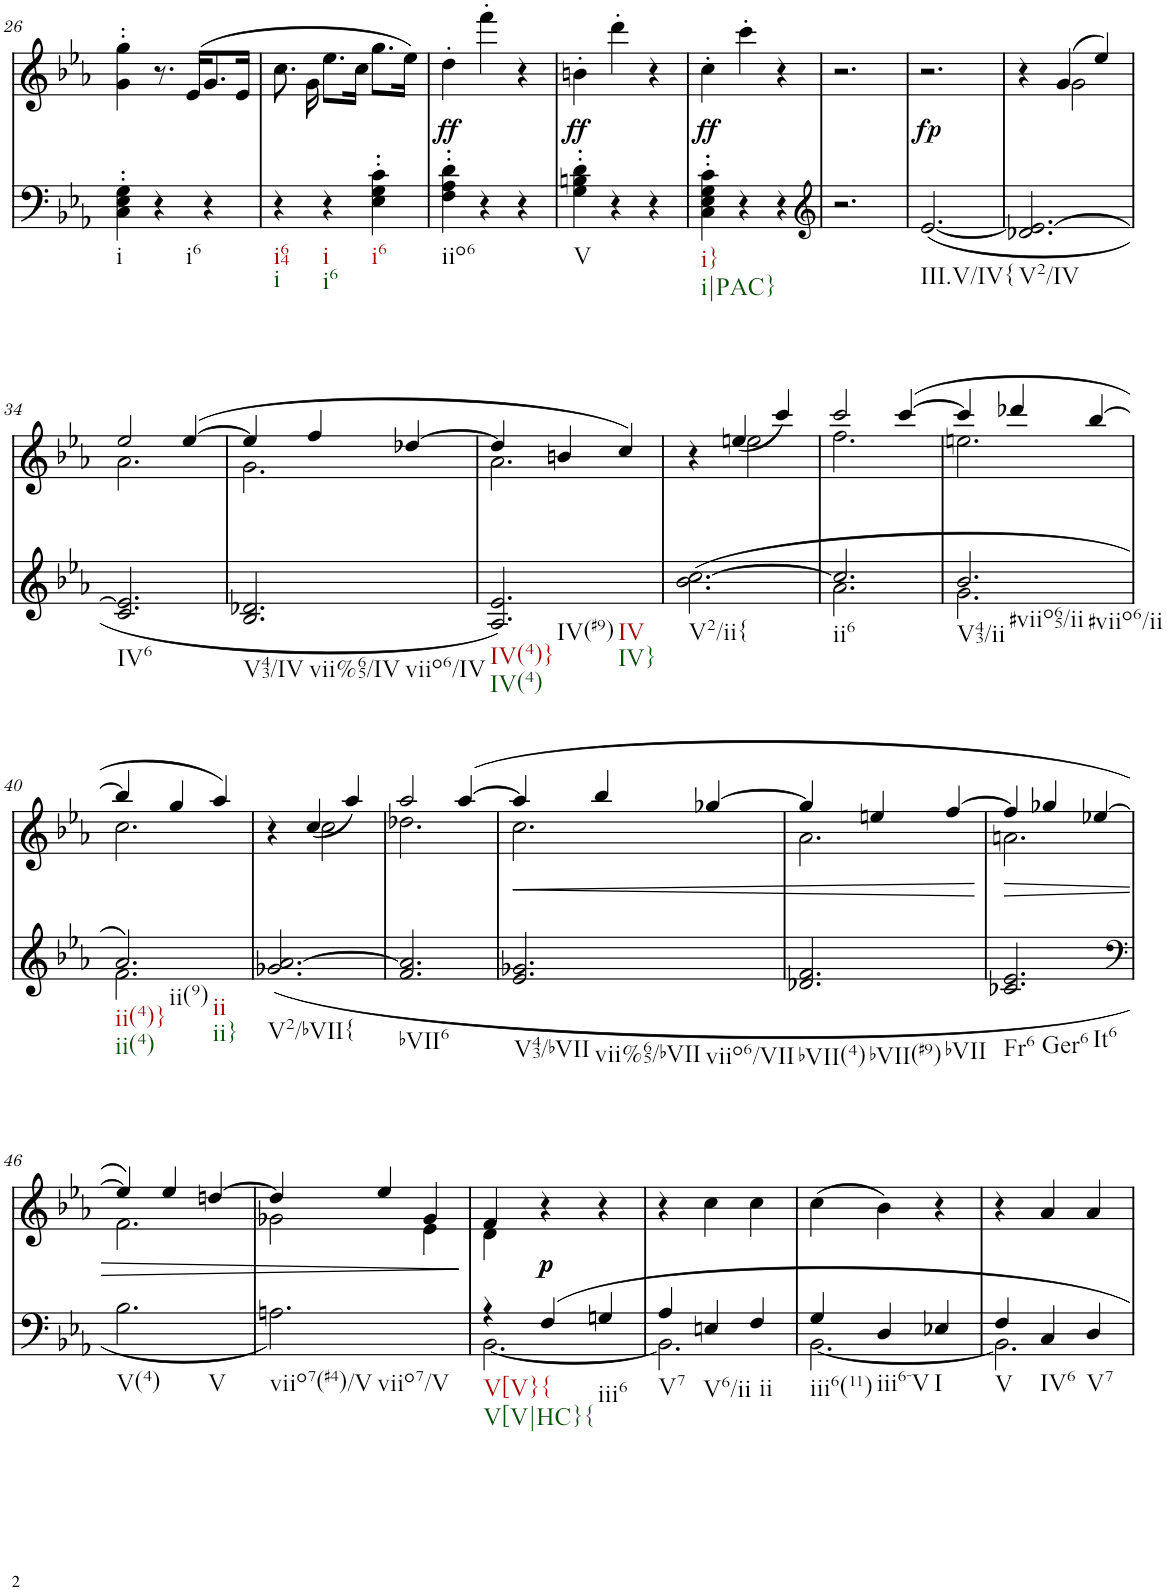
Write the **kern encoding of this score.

**kern	**kern	**dynam
*part2	*part1	*part1
*staff2	*staff1	*staff1
*I"piano	*I"piano	*
*I'Pno	*I'Pno	*
!!LO:PB:g=z
*clefF4	*clefG2	*
*k[b-e-a-]	*k[b-e-a-]	*
*c:	*c:	*
*M3/4	*M3/4	*
=26	=26	=26
!LO:TX:b:t=i	!	!
4C\' 4E-\' 4G\'	4g\' 4gg\'	.
!LO:TX:b:t=i6	!	!
4r	8.r	.
.	(16e-/KL	.
4r	8.g/	.
.	16e-/Jk	.
=27	=27	=27
!LO:TX:b:t=i64	!	!
!LO:TX:b:t=i	!	!
4r	8.cc\	.
.	16g\	.
!LO:TX:b:t=i	!	!
!LO:TX:b:t=i6	!	!
4r	8.ee-\L	.
.	16cc\Jk	.
!LO:TX:b:t=i6	!	!
4E-\' 4G\' 4c\'	8.gg\L	.
.	16ee-\Jk)	.
=28	=28	=28
!LO:TX:b:t=iio6	!	!
!	!	!LO:DY:b
4F\' 4A-\' 4d\'	4dd'\	ff
4r	4fff'\	.
4r	4r	.
=29	=29	=29
!LO:TX:b:t=V	!	!
!	!	!LO:DY:b
4G\' 4Bn\' 4d\'	4bn'\	ff
4r	4ddd'\	.
4r	4r	.
=30	=30	=30
!LO:TX:b:t=i}	!	!
!LO:TX:b:t=i|PAC}	!	!
!	!	!LO:DY:b
4C\' 4E-\' 4G\' 4c\'	4cc'\	ff
4r	4ccc'\	.
4r	4r	.
=31	=31	=31
*clefG2	*	*
2.r	2.r	.
=32	=32	=32
!LO:TX:b:t=III.V/IV{	!	!
!	!	!LO:DY:b
([2.e-/	2.r	fp
=33	=33	=33
*	*^	*
!LO:TX:b:t=V2/IV	!	!	!
2.d-X/ 2.e-/_	4r	4ryy	.
.	(4g/	2g\	.
.	4ee-/)	.	.
!!LO:LB:g=z	!!
=34	=34	=34	=34
!LO:TX:b:t=IV6	!	!	!
2.c/ 2.e-/]	2ee-/	2.a-\	.
.	([4ee-/	.	.
=35	=35	=35	=35
!LO:TX:b:t=V43/IV	!	!	!
!LO:TX:b:t=vii%65/IV	!	!	!
!LO:TX:b:t=viio6/IV	!	!	!
2.B-/ 2.d-X/	4ee-/]	2.g\	.
.	4ff/	.	.
.	[4dd-X/	.	.
=36	=36	=36	=36
!LO:TX:b:t=IV(4)}	!	!	!
!LO:TX:b:t=IV(4)	!	!	!
!LO:TX:b:t=IV(#9)	!	!	!
!LO:TX:b:t=IV	!	!	!
!LO:TX:b:t=IV}	!	!	!
2.A-/ 2.e-/)	4dd-/]	2.a-\	.
.	4bn/	.	.
.	4cc/)	.	.
=37	=37	=37	=37
!LO:TX:b:t=V2/ii{	!	!	!
(2.b-\ [>2.cc\	4r	4ryy	.
.	2een\	(4ee/	.
.	.	4ccc/)	.
=38	=38	=38	=38
*^	*	*	*
!LO:TX:b:t=ii6	!	!	!	!
2.cc/]	2.a-\	2ccc/	2.ff\	.
.	.	([4ccc/	.	.
=39	=39	=39	=39	=39
!LO:TX:b:t=V43/ii	!	!	!	!
!LO:TX:b:t=#viio65/ii	!	!	!	!
!LO:TX:b:t=#viio6/ii	!	!	!	!
2.b-/	2.g\	4ccc/]	2.een\	.
.	.	4ddd-X/	.	.
.	.	[4bb-/	.	.
!!LO:LB:g=z	!!
=40	=40	=40	=40	=40
!LO:TX:b:t=ii(4)}	!	!	!	!
!LO:TX:b:t=ii(4)	!	!	!	!
!LO:TX:b:t=ii(9)	!	!	!	!
!LO:TX:b:t=ii	!	!	!	!
!LO:TX:b:t=ii}	!	!	!	!
2.a-/)	2.f\	4bb-/]	2.cc\	.
.	.	4gg/	.	.
.	.	4aa-/)	.	.
*v	*v	*	*	*
=41	=41	=41	=41
!LO:TX:b:t=V2/bVII{	!	!	!
(<2.g-X/ [2.a-/	4r	4ryy	.
.	2cc\	(4cc/	.
.	.	4aa-/)	.
=42	=42	=42	=42
!LO:TX:b:t=bVII6	!	!	!
2.f/ 2.a-/]	2aa-/	2.dd-X\	.
.	([4aa-/	.	.
=43	=43	=43	=43
!LO:TX:b:t=V43/bVII	!	!	!
!LO:TX:b:t=vii%65/bVII	!	!	!
!LO:TX:b:t=viio6/VII	!	!	!
!	!	!	!LO:HP:b
2.e-/ 2.g-X/	4aa-/]	2.cc\	<
.	4bb-/	.	.
.	[4gg-X/	.	.
=44	=44	=44	=44
!LO:TX:b:t=bVII(4)	!	!	!
!LO:TX:b:t=bVII(#9)	!	!	!
!LO:TX:b:t=bVII	!	!	!
2.d-X/ 2.f/	4gg-/]	2.a-\	.
.	4een/	.	.
.	[4ff/	.	.
*	*v	*v	*
.	.	[
=45	=45	=45
!LO:TX:b:t=Fr6	!	!
!LO:TX:b:t=Ger6	!	!
!LO:TX:b:t=It6	!	!
!	!	!LO:HP:b
*	*^	*
2.c-X/ 2.e-/	4ff/]	2.an\	>
.	4gg-X/	.	.
.	[4ee-X/	.	.
!!LO:LB:g=z	!!
=46	=46	=46	=46
*clefF4	*	*	*
!LO:TX:b:t=V(4)	!	!	!
!LO:TX:b:t=V	!	!	!
2.B-\	4ee-/])	2.f\	.
.	4ee-/	.	.
.	[4ddn/	.	.
=47	=47	=47	=47
!LO:TX:b:t=viio7(#4)/V	!	!	!
!LO:TX:b:t=viio7/V	!	!	!
2.An\)	4dd/]	2g-X\	.
.	4ee-/	.	.
.	4g-/	4e-\	.
*	*v	*v	*
.	.	]
=48	=48	=48
*^	*^	*
!LO:TX:b:t=V[V}{	!	!	!	!
!LO:TX:b:t=V[V|HC}{	!	!	!	!
4r	[2.BB-\	4f/	4d\	.
!	!	!	!	!LO:DY:b
!	!	!	!	!LO:DY:n=1:b
4F/	.	4r	2ryy	p p
!LO:TX:b:t=iii6	!	!	!	!
4Gn/	.	4r	.	.
*	*	*v	*v	*
=49	=49	=49	=49
!LO:TX:b:t=V7	!	!	!
4A-/	2.BB-\]	4r	.
!LO:TX:b:t=V6/ii	!	!	!
4En/	.	4cc\	.
!LO:TX:b:t=ii	!	!	!
4F/	.	4cc\	.
=50	=50	=50	=50
!LO:TX:b:t=iii6(11)	!	!	!
4G/	[2.BB-\	(4cc\	.
!LO:TX:b:t=iii6-V	!	!	!
4D/	.	4b-\)	.
!LO:TX:b:t=I	!	!	!
4E-X/	.	4r	.
=51	=51	=51	=51
!LO:TX:b:t=V	!	!	!
4F/	2.BB-\]	4r	.
!LO:TX:b:t=IV6	!	!	!
4C/	.	4a-/	.
!LO:TX:b:t=V7	!	!	!
4D/	.	4a-/	.
*v	*v	*	*
=	=	=
*-	*-	*-
